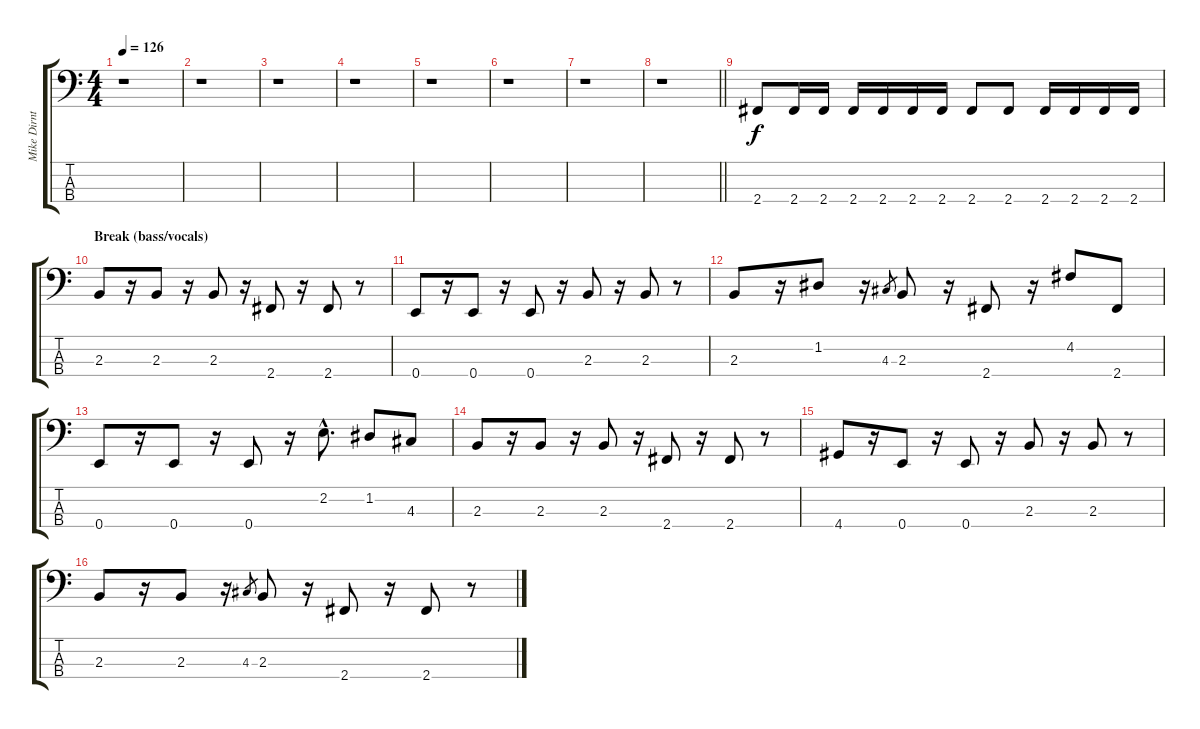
\track ("Mike Dirnt" "Mike Dirnt") {instrument electricbassfinger}
\staff {score tabs}
\tuning (G2 D2 A1 E1) {hide}
\ts (4 4)
\tempo 126
\clef f4
\ks c
r.1{dy f} |
r.1 |
r.1 |
r.1 |
r.1 |
r.1 |
r.1 |
\barLineRight lightlight
r.1 |
2.4.8 2.4.16 2.4.16 2.4.16 2.4.16 2.4.16 2.4.16 2.4.8 2.4.8 2.4.16 2.4.16 2.4.16 2.4.16 |
\section ("" "Break (bass/vocals)")
2.3.8{volume 16} r.16 2.3.8 r.16 2.3.8 r.16 2.4.8 r.16 2.4.8 r.8 |
0.4.8 r.16 0.4.8 r.16 0.4.8 r.16 2.3.8 r.16 2.3.8 r.8 |
2.3.8 r.16 1.2.8 r.16 4.3.8{gr} 2.3.8 r.16 2.4.8 r.16 4.2.8 2.4.8 |
0.4.8 r.16 0.4.8 r.16 0.4.8 r.16 2.2{hac}.8{d} 1.2.8 4.3.8 |
2.3.8 r.16 2.3.8 r.16 2.3.8 r.16 2.4.8 r.16 2.4.8 r.8 |
4.4.8 r.16 0.4.8 r.16 0.4.8 r.16 2.3.8 r.16 2.3.8 r.8 |
2.3.8 r.16 2.3.8 r.16 4.3.8{gr} 2.3.8 r.16 2.4.8 r.16 2.4.8 r.8
